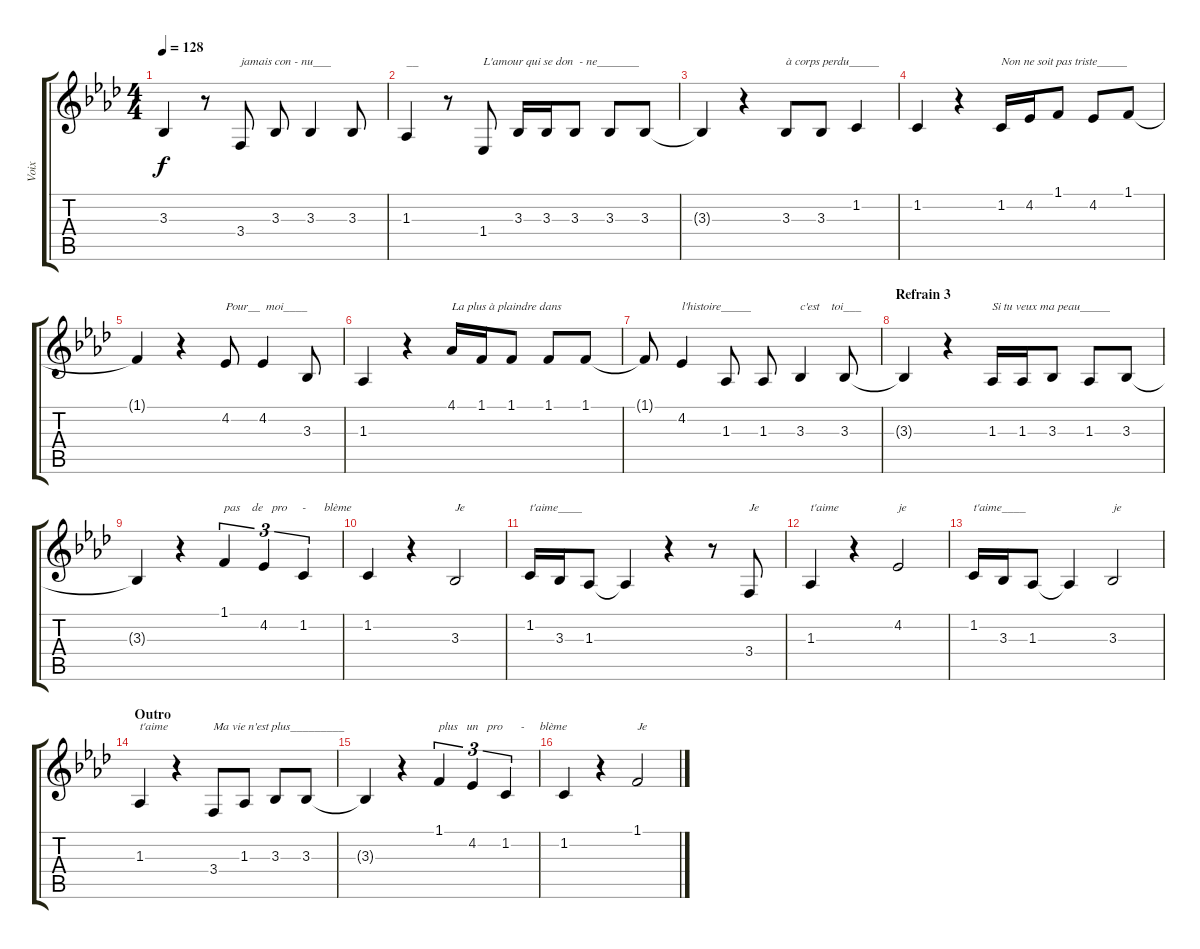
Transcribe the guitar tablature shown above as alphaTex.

\track ("Voix" "Voix") {instrument oboe}
\staff {score tabs}
\tuning (E4 B3 G3 D3 A2 E2) {hide}
\ts (4 4)
\tempo 128
\clef g2
\ks ab
3.3{t}.4{dy f} r.8 3.4.8{txt "jamais con - nu___"} 3.3.8 3.3.4 3.3.8 |
1.3.4{txt "__"} r.8 1.4.8{txt "L'amour qui se don  - ne_______"} 3.3.16 3.3.16 3.3.8 3.3.8 3.3.8 |
3.3{t}.4 r.4 3.3.8{txt "à corps perdu_____"} 3.3.8 1.2.4 |
1.2.4 r.4 1.2.16{txt "Non ne soit pas triste_____"} 4.2.16 1.1.8 4.2.8 1.1.8 |
1.1{t}.4 r.4 4.2.8{txt "Pour__  moi____"} 4.2.4 3.3.8 |
1.3.4 r.4 4.1.16{txt "La plus à plaindre dans "} 1.1.16 1.1.8 1.1.8 1.1.8 |
1.1{t}.8 4.2.4{txt "l'histoire_____"} 1.3.8 1.3.8 3.3.4{txt "c'est    toi___"} 3.3.8 |
\section ("" "Refrain 3")
3.3{t}.4 r.4 1.3.16{txt "Si tu veux ma peau_____"} 1.3.16 3.3.8 1.3.8 3.3.8 |
3.3{t}.4 r.4 1.1.4{tu (3 2) txt "pas    de   pro     -      blème"} 4.2.4{tu (3 2)} 1.2.4{tu (3 2)} |
1.2.4 r.4 3.3.2{txt "Je"} |
1.2.16{txt "t'aime____"} 3.3.16 1.3.8 1.3{t}.4 r.4 r.8 3.4.8{txt "Je"} |
1.3.4{txt "t'aime"} r.4 4.2.2{txt "je"} |
1.2.16{txt "t'aime____"} 3.3.16 1.3.8 1.3{t}.4 3.3.2{txt "je"} |
\section ("" "Outro")
1.3.4{txt "t'aime"} r.4 3.4.8{txt "Ma vie n'est plus_________"} 1.3.8 3.3.8 3.3.8 |
3.3{t}.4 r.4 1.1.4{tu (3 2) txt "plus   un   pro      -     blème"} 4.2.4{tu (3 2)} 1.2.4{tu (3 2)} |
1.2.4 r.4 1.1.2{txt "Je"}
